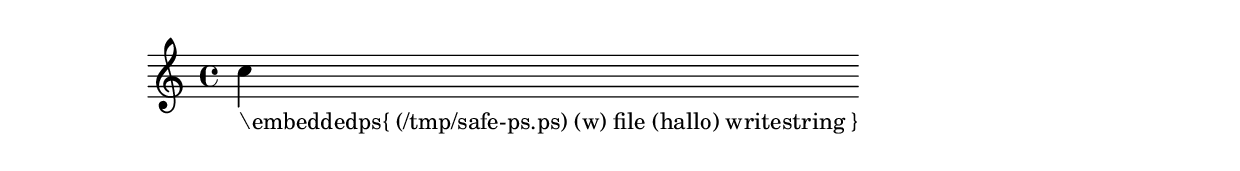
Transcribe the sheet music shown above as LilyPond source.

\version "2.1.16"

\header{
    texidoc = "This should not survive lilypond --safe-mode
    --no-pdf --png run, and certainly not write /tmp/safe-ps.ps"
}

\score{
    \notes c''-"\\embeddedps{ (/tmp/safe-ps.ps) (w) file (hallo) writestring }"
}
